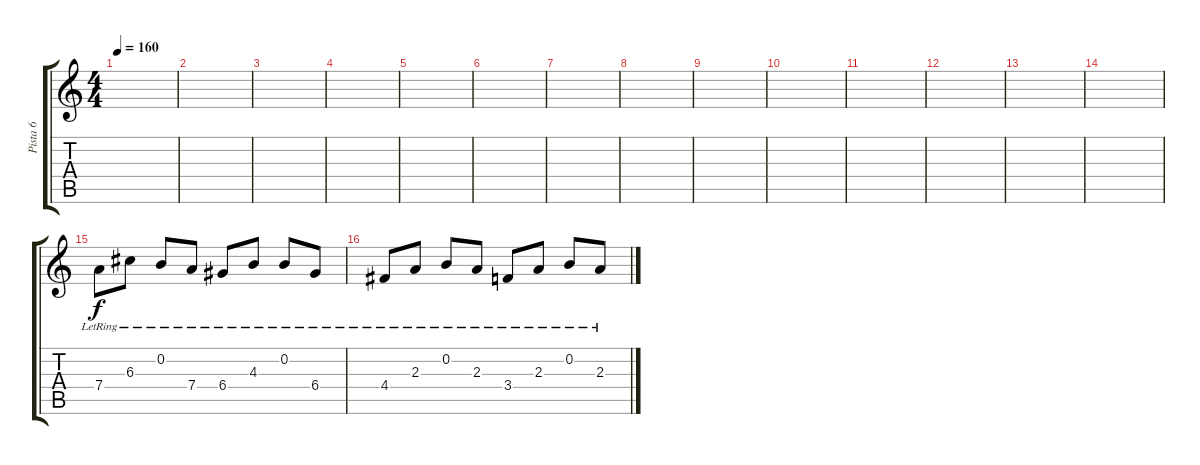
\track ("Pista 6" "Pista 6") {instrument electricguitarclean}
\staff {score tabs}
\tuning (E4 B3 G3 D3 A2 D2) {hide}
\ts (4 4)
\tempo 160
\clef g2
\ks c
|
|
|
|
|
|
|
|
|
|
|
|
|
|
7.4{lr}.8 6.3{lr}.8 0.2{lr}.8 7.4{lr}.8 6.4{lr}.8 4.3{lr}.8 0.2{lr}.8 6.4{lr}.8 |
4.4{lr}.8 2.3{lr}.8 0.2{lr}.8 2.3{lr}.8 3.4{lr}.8 2.3{lr}.8 0.2{lr}.8 2.3{lr}.8
